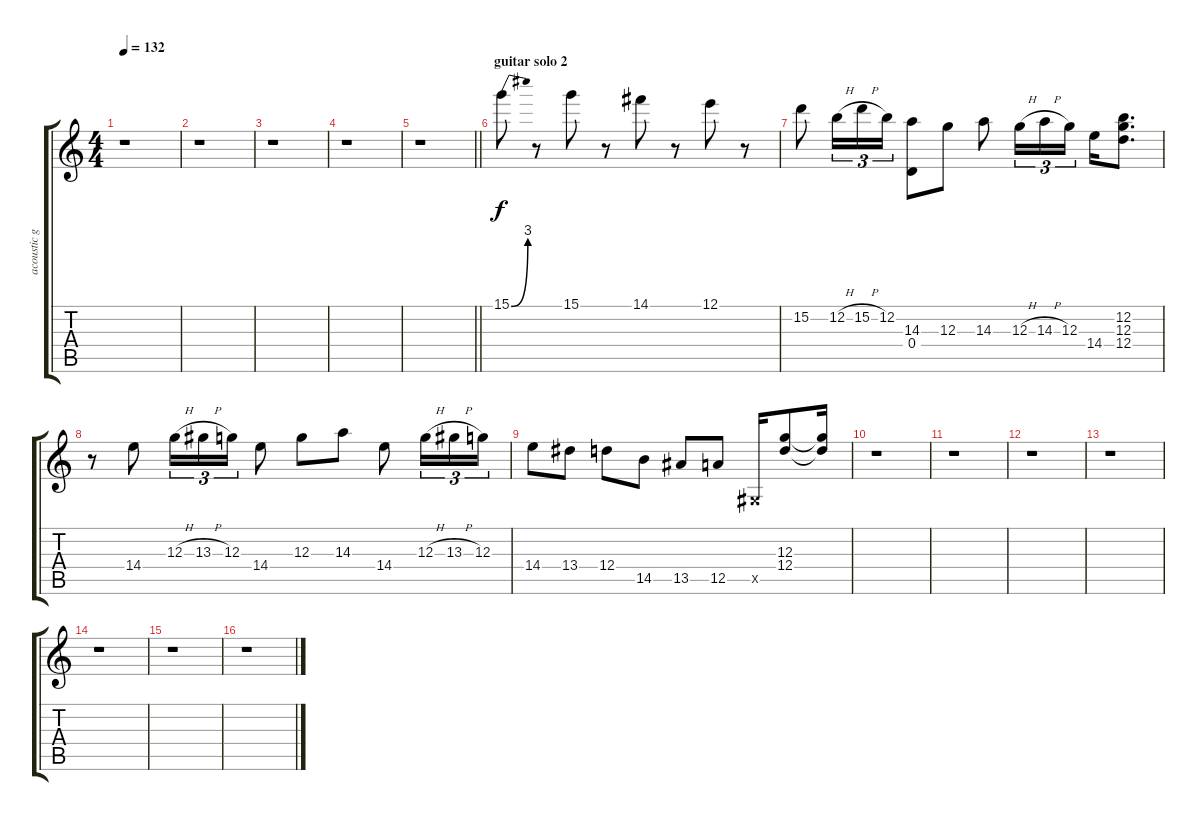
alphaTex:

\track ("acoustic guitar" "acoustic g") {instrument acousticguitarsteel}
\staff {score tabs}
\tuning (E4 B3 G3 D3 A2 E2) {hide}
\ts (4 4)
\tempo 132
\clef g2
\ks c
r.1{dy f} |
r.1 |
r.1 |
r.1 |
\barLineRight lightlight
r.1 |
\section ("" "guitar solo 2")
15.1{be (bend 0 0 60 12)}.8 r.8 15.1.8 r.8 14.1.8 r.8 12.1.8 r.8 |
15.2.8 12.2{h}.16{tu (3 2)} 15.2{h}.16{tu (3 2)} 12.2.16{tu (3 2)} (14.3 0.4).8 12.3.8 14.3.8 12.3{h}.16{tu (3 2)} 14.3{h}.16{tu (3 2)} 12.3.16{tu (3 2)} 14.4.16 (12.2 12.3 12.4).8{d} |
r.8 14.4.8{txt " "} 12.3{h}.16{tu (3 2)} 13.3{h}.16{tu (3 2)} 12.3.16{tu (3 2)} 14.4.8 12.3.8 14.3.8 14.4.8 12.3{h}.16{tu (3 2)} 13.3{h}.16{tu (3 2)} 12.3.16{tu (3 2)} |
14.4.8 13.4.8 12.4.8 14.5.8 13.5.8 12.5.8 -1.5{x}.16 (12.3 12.4).8 (12.3{t} 12.4{t}).16 |
r.1 |
r.1 |
r.1 |
r.1 |
r.1 |
r.1 |
r.1
